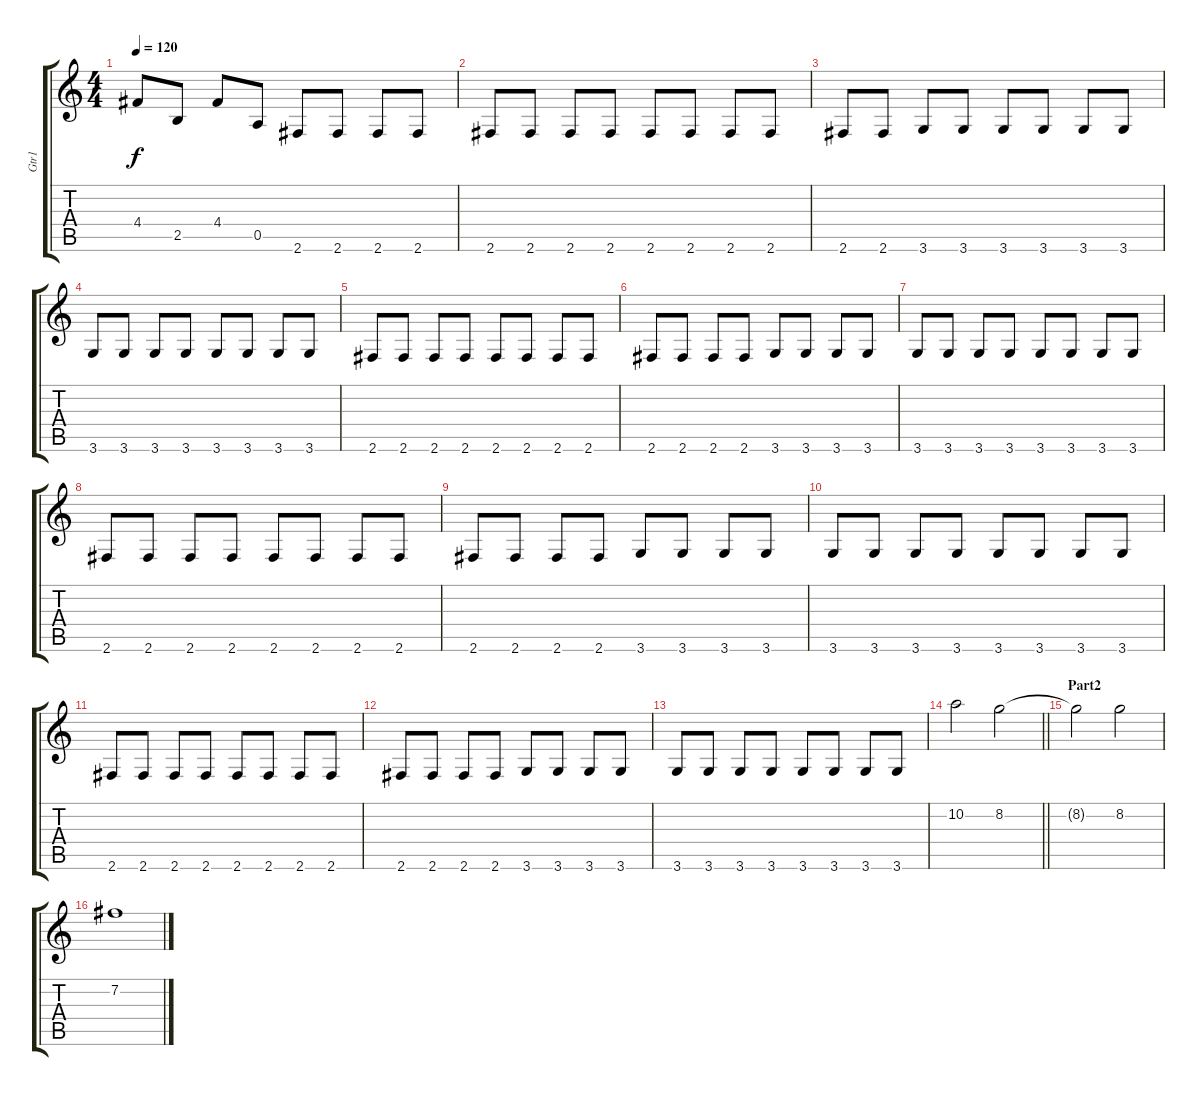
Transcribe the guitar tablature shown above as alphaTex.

\track ("Gtr1" "Gtr1") {instrument acousticguitarsteel}
\staff {score tabs}
\tuning (E4 B3 G3 D3 A2 E2) {hide}
\ts (4 4)
\tempo 120
\clef g2
\ks c
4.4{t}.8{dy f} 2.5.8 4.4.8 0.5.8 2.6.8 2.6.8 2.6.8 2.6.8 |
2.6.8 2.6.8 2.6.8 2.6.8 2.6.8 2.6.8 2.6.8 2.6.8 |
2.6.8 2.6.8 3.6.8 3.6.8 3.6.8 3.6.8 3.6.8 3.6.8 |
3.6.8 3.6.8 3.6.8 3.6.8 3.6.8 3.6.8 3.6.8 3.6.8 |
2.6.8 2.6.8 2.6.8 2.6.8 2.6.8 2.6.8 2.6.8 2.6.8 |
2.6.8 2.6.8 2.6.8 2.6.8 3.6.8 3.6.8 3.6.8 3.6.8 |
3.6.8 3.6.8 3.6.8 3.6.8 3.6.8 3.6.8 3.6.8 3.6.8 |
2.6.8 2.6.8 2.6.8 2.6.8 2.6.8 2.6.8 2.6.8 2.6.8 |
2.6.8 2.6.8 2.6.8 2.6.8 3.6.8 3.6.8 3.6.8 3.6.8 |
3.6.8 3.6.8 3.6.8 3.6.8 3.6.8 3.6.8 3.6.8 3.6.8 |
2.6.8 2.6.8 2.6.8 2.6.8 2.6.8 2.6.8 2.6.8 2.6.8 |
2.6.8 2.6.8 2.6.8 2.6.8 3.6.8 3.6.8 3.6.8 3.6.8 |
3.6.8 3.6.8 3.6.8 3.6.8 3.6.8 3.6.8 3.6.8 3.6.8 |
\barLineRight lightlight
10.2.2{volume 16 instrument synthbass1} 8.2.2 |
\section ("" "Part2")
8.2{t}.2 8.2.2 |
7.2.1
